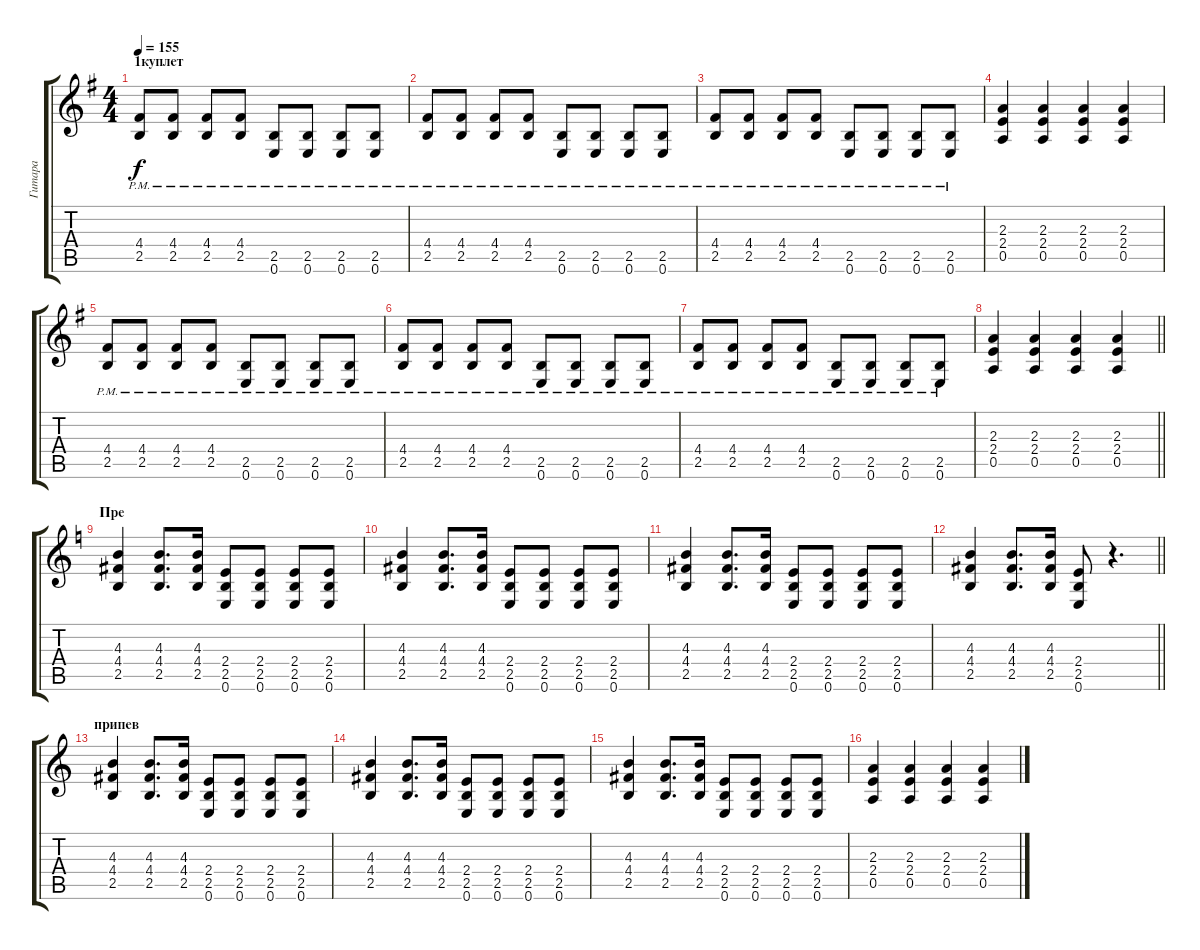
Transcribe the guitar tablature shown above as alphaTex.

\track ("Гитара" "Гитара") {instrument distortionguitar}
\staff {score tabs}
\tuning (E4 B3 G3 D3 A2 E2) {hide}
\ts (4 4)
\section ("" "1куплет")
\tempo 155
\clef g2
\ks g
(4.4{pm} 2.5{pm}).8{dy f} (4.4{pm} 2.5{pm}).8 (4.4{pm} 2.5{pm}).8 (4.4{pm} 2.5{pm}).8 (2.5{pm} 0.6{pm}).8 (2.5{pm} 0.6{pm}).8 (2.5{pm} 0.6{pm}).8 (2.5{pm} 0.6{pm}).8 |
(4.4{pm} 2.5{pm}).8 (4.4{pm} 2.5{pm}).8 (4.4{pm} 2.5{pm}).8 (4.4{pm} 2.5{pm}).8 (2.5{pm} 0.6{pm}).8 (2.5{pm} 0.6{pm}).8 (2.5{pm} 0.6{pm}).8 (2.5{pm} 0.6{pm}).8 |
(4.4{pm} 2.5{pm}).8 (4.4{pm} 2.5{pm}).8 (4.4{pm} 2.5{pm}).8 (4.4{pm} 2.5{pm}).8 (2.5{pm} 0.6{pm}).8 (2.5{pm} 0.6{pm}).8 (2.5{pm} 0.6{pm}).8 (2.5{pm} 0.6{pm}).8 |
(2.3 2.4 0.5).4 (2.3 2.4 0.5).4 (2.3 2.4 0.5).4 (2.3 2.4 0.5).4 |
(4.4{pm} 2.5{pm}).8 (4.4{pm} 2.5{pm}).8 (4.4{pm} 2.5{pm}).8 (4.4{pm} 2.5{pm}).8 (2.5{pm} 0.6{pm}).8 (2.5{pm} 0.6{pm}).8 (2.5{pm} 0.6{pm}).8 (2.5{pm} 0.6{pm}).8 |
(4.4{pm} 2.5{pm}).8 (4.4{pm} 2.5{pm}).8 (4.4{pm} 2.5{pm}).8 (4.4{pm} 2.5{pm}).8 (2.5{pm} 0.6{pm}).8 (2.5{pm} 0.6{pm}).8 (2.5{pm} 0.6{pm}).8 (2.5{pm} 0.6{pm}).8 |
(4.4{pm} 2.5{pm}).8 (4.4{pm} 2.5{pm}).8 (4.4{pm} 2.5{pm}).8 (4.4{pm} 2.5{pm}).8 (2.5{pm} 0.6{pm}).8 (2.5{pm} 0.6{pm}).8 (2.5{pm} 0.6{pm}).8 (2.5{pm} 0.6{pm}).8 |
\barLineRight lightlight
(2.3 2.4 0.5).4 (2.3 2.4 0.5).4 (2.3 2.4 0.5).4 (2.3 2.4 0.5).4 |
\section ("" "Пре")
\ks c
(4.3 4.4 2.5).4 (4.3 4.4 2.5).8{d} (4.3 4.4 2.5).16 (2.4 2.5 0.6).8 (2.4 2.5 0.6).8 (2.4 2.5 0.6).8 (2.4 2.5 0.6).8 |
(4.3 4.4 2.5).4 (4.3 4.4 2.5).8{d} (4.3 4.4 2.5).16 (2.4 2.5 0.6).8 (2.4 2.5 0.6).8 (2.4 2.5 0.6).8 (2.4 2.5 0.6).8 |
(4.3 4.4 2.5).4 (4.3 4.4 2.5).8{d} (4.3 4.4 2.5).16 (2.4 2.5 0.6).8 (2.4 2.5 0.6).8 (2.4 2.5 0.6).8 (2.4 2.5 0.6).8 |
\barLineRight lightlight
(4.3 4.4 2.5).4 (4.3 4.4 2.5).8{d} (4.3 4.4 2.5).16 (2.4 2.5 0.6).8 r.4{d} |
\section ("" "припев")
(4.3 4.4 2.5).4 (4.3 4.4 2.5).8{d} (4.3 4.4 2.5).16 (2.4 2.5 0.6).8 (2.4 2.5 0.6).8 (2.4 2.5 0.6).8 (2.4 2.5 0.6).8 |
(4.3 4.4 2.5).4 (4.3 4.4 2.5).8{d} (4.3 4.4 2.5).16 (2.4 2.5 0.6).8 (2.4 2.5 0.6).8 (2.4 2.5 0.6).8 (2.4 2.5 0.6).8 |
(4.3 4.4 2.5).4 (4.3 4.4 2.5).8{d} (4.3 4.4 2.5).16 (2.4 2.5 0.6).8 (2.4 2.5 0.6).8 (2.4 2.5 0.6).8 (2.4 2.5 0.6).8 |
(2.3 2.4 0.5).4 (2.3 2.4 0.5).4 (2.3 2.4 0.5).4 (2.3 2.4 0.5).4
